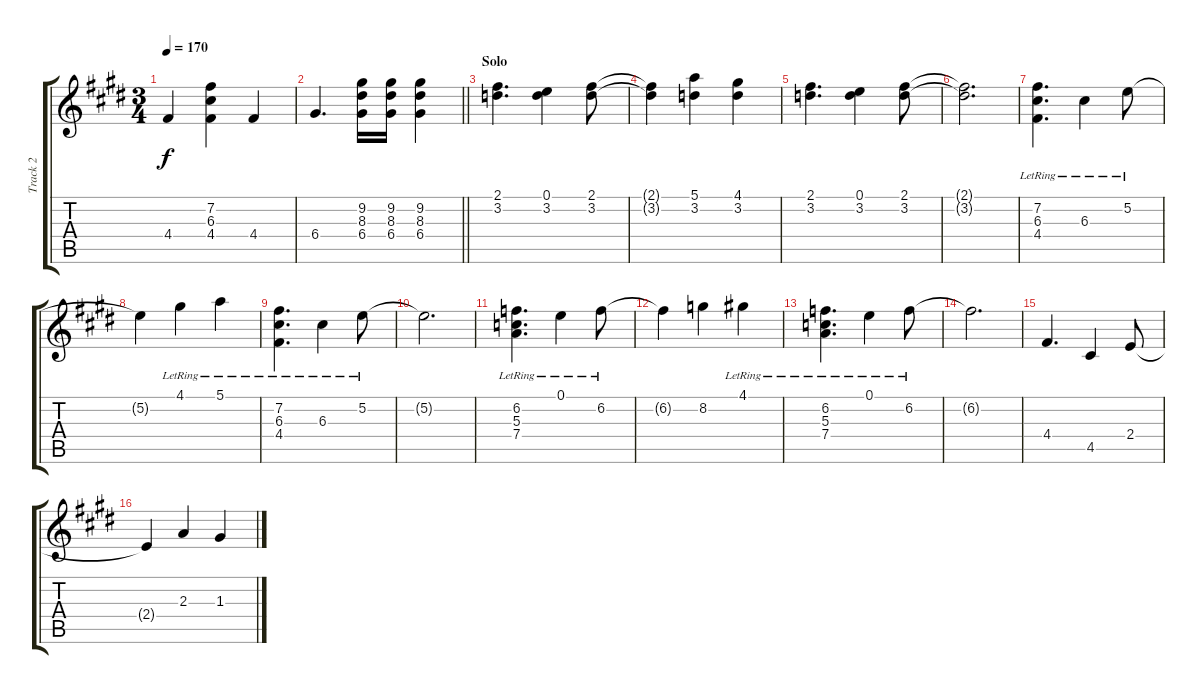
\track ("Track 2" "Track 2") {instrument acousticguitarnylon}
\staff {score tabs}
\tuning (E4 B3 G3 D3 A2 E2) {hide}
\ts (3 4)
\tempo 170
\clef g2
\ks e
4.4.4{dy f} (7.2 6.3 4.4).4 4.4.4 |
\barLineRight lightlight
6.4.4{d} (9.2 8.3 6.4).16 (9.2 8.3 6.4).16 (9.2 8.3 6.4).4 |
\section ("" "Solo")
(2.1 3.2).4{d} (0.1 3.2).4 (2.1 3.2).8 |
(2.1{t} 3.2{t}).4 (5.1 3.2).4 (4.1 3.2).4 |
(2.1 3.2).4{d} (0.1 3.2).4 (2.1 3.2).8 |
(2.1{t} 3.2{t}).2{d} |
(7.2{lr} 6.3{lr} 4.4{lr}).4{d} 6.3{lr}.4 5.2{lr}.8 |
5.2{t}.4 4.1{lr}.4 5.1{lr}.4 |
(7.2{lr} 6.3{lr} 4.4{lr}).4{d} 6.3{lr}.4 5.2{lr}.8 |
5.2{t}.2{d} |
(6.2{lr} 5.3{lr} 7.4{lr}).4{d} 0.1{lr}.4 6.2{lr}.8 |
6.2{t}.4 8.2.4 4.1{lr}.4 |
(6.2{lr} 5.3{lr} 7.4{lr}).4{d} 0.1{lr}.4 6.2{lr}.8 |
6.2{t}.2{d} |
4.4.4{d} 4.5.4 2.4.8 |
2.4{t}.4 2.3.4 1.3.4
